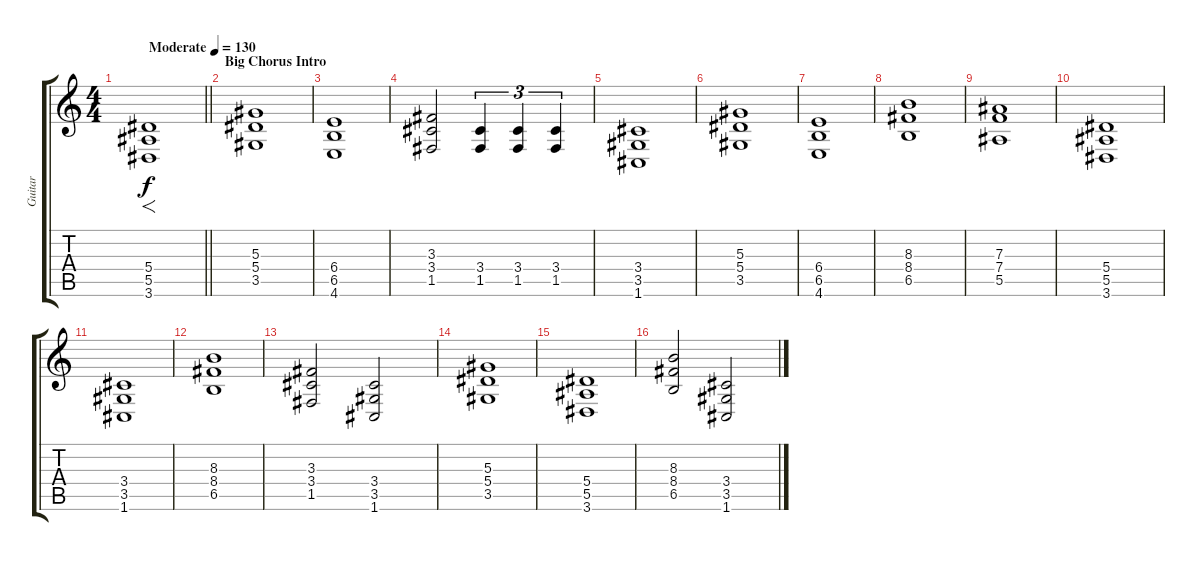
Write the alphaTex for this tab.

\track ("Guitar" "Guitar") {instrument distortionguitar}
\staff {score tabs}
\tuning (C4 G3 Eb3 Bb2 F2 C2) {hide}
\ts (4 4)
\tempo (130 "Moderate")
\clef g2
\barLineRight lightlight
\ks c
(5.4 5.5 3.6).1{f dy f instrument distortionguitar} |
\section ("" "Big Chorus Intro")
(5.3 5.4 3.5).1 |
(6.4 6.5 4.6).1 |
(3.3 3.4 1.5).2 (3.4 1.5).4{tu (3 2)} (3.4 1.5).4{tu (3 2)} (3.4 1.5).4{tu (3 2)} |
(3.4 3.5 1.6).1 |
(5.3 5.4 3.5).1 |
(6.4 6.5 4.6).1 |
(8.3 8.4 6.5).1 |
(7.3 7.4 5.5).1 |
(5.4 5.5 3.6).1 |
(3.4 3.5 1.6).1 |
(8.3 8.4 6.5).1 |
(3.3 3.4 1.5).2 (3.4 3.5 1.6).2 |
(5.3 5.4 3.5).1 |
(5.4 5.5 3.6).1 |
(8.3 8.4 6.5).2 (3.4 3.5 1.6).2
